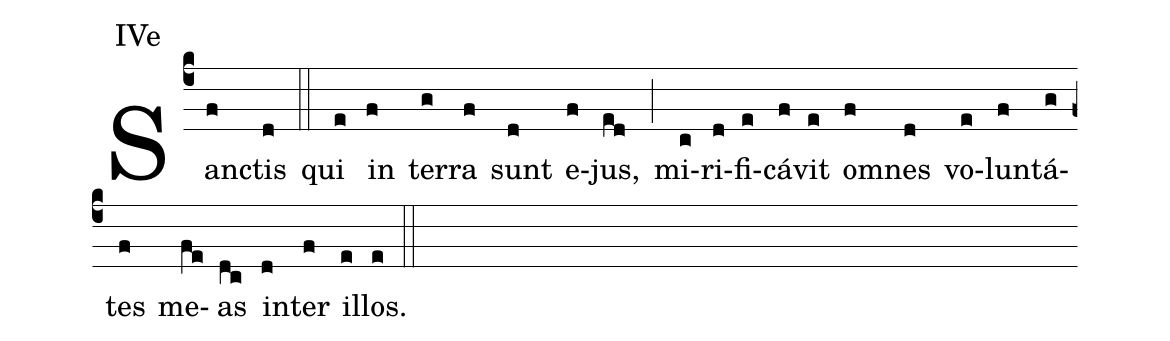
annotation: IVe;
%%
(c4) San(f)ctis(d) (::) qui(e) in(f) ter(g)ra(f) sunt(d) e(f)jus,(ed) (;) mi(c)ri(d)fi(e)cá(f)vit(e) om(f)nes(d) vo(e)lun(f)tá(g)tes(f) me(fe)as(dc) in(d)ter(f) il(e)los.(e) (::)
